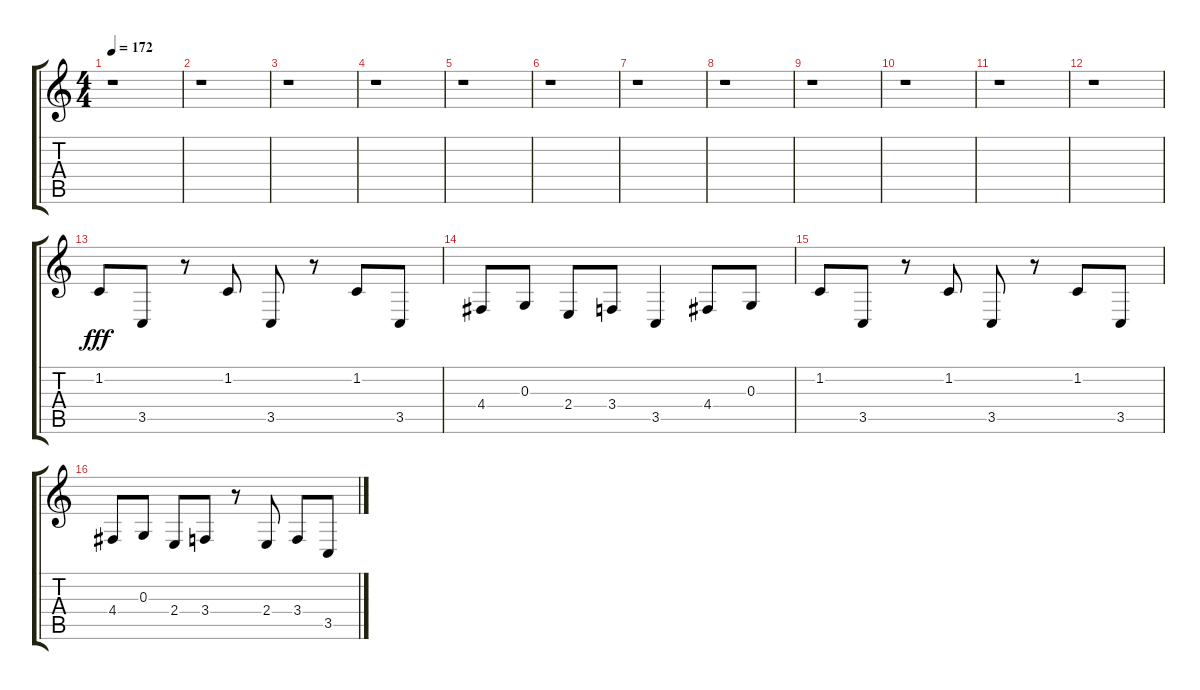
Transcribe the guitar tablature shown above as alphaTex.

\track "" {instrument tenorsax}
\staff {score tabs}
\tuning (E4 B3 G3 D3 A2 E2) {hide}
\ts (4 4)
\tempo 172
\clef g2
\ks c
r.1{dy fff} |
r.1 |
r.1 |
r.1 |
r.1 |
r.1 |
r.1 |
r.1 |
r.1 |
r.1 |
r.1 |
r.1 |
1.2.8 3.5.8 r.8 1.2.8 3.5.8 r.8 1.2.8 3.5.8 |
4.4.8 0.3.8 2.4.8 3.4.8 3.5.4 4.4.8 0.3.8 |
1.2.8 3.5.8 r.8 1.2.8 3.5.8 r.8 1.2.8 3.5.8 |
4.4.8 0.3.8 2.4.8 3.4.8 r.8 2.4.8 3.4.8 3.5.8
